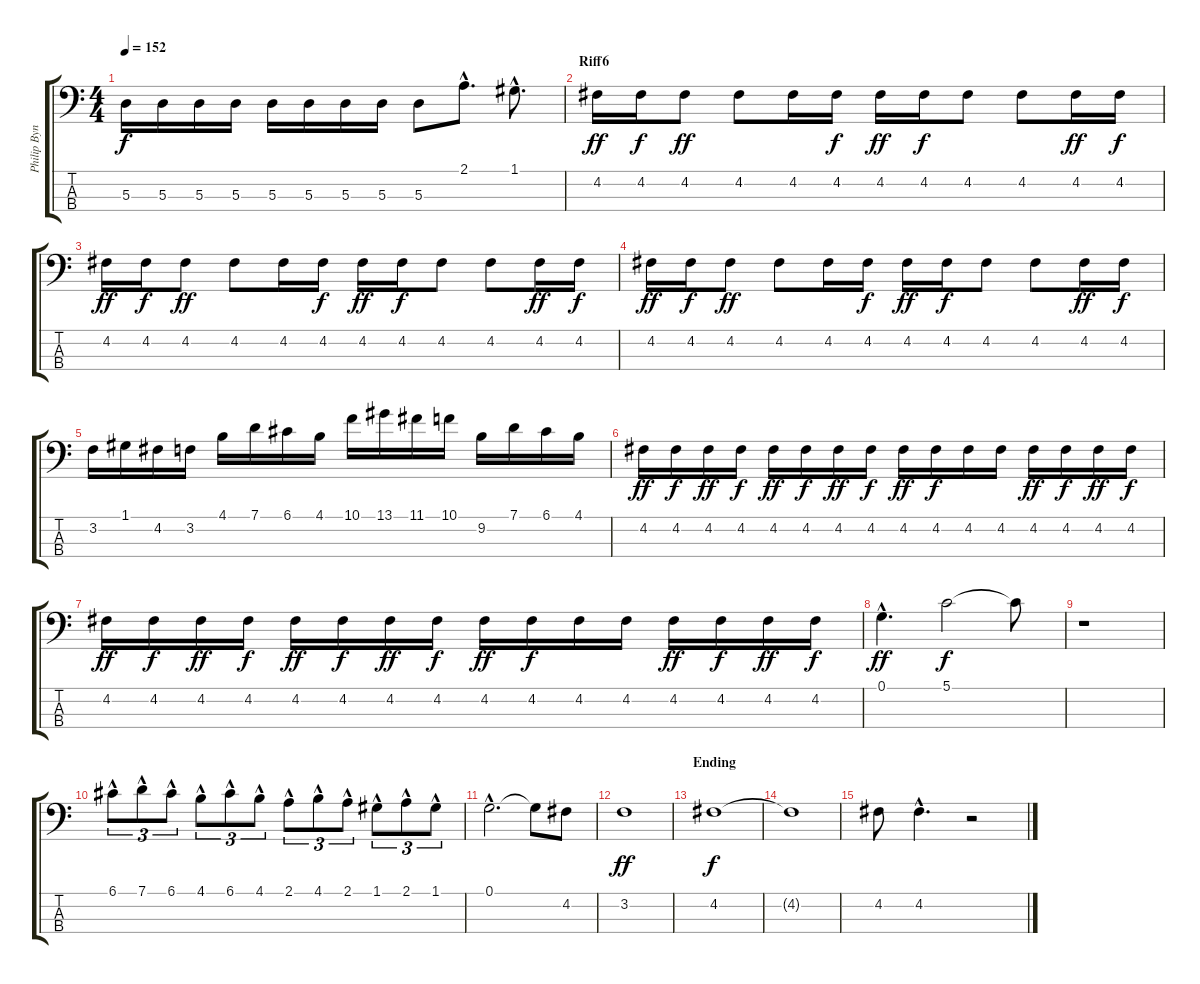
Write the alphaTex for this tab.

\track ("Philip Bynoe" "Philip Byn") {instrument electricbasspick}
\staff {score tabs}
\tuning (G2 D2 A1 E1) {hide}
\ts (4 4)
\tempo 152
\clef f4
\ks c
5.3.16{dy f} 5.3.16 5.3.16 5.3.16 5.3.16 5.3.16 5.3.16 5.3.16 5.3.8 2.1{hac}.8{d} 1.1{hac}.8{d} |
\section ("" "Riff6")
4.2.16{dy ff} 4.2.16{dy f} 4.2.8{dy ff} 4.2.8 4.2.16 4.2.16{dy f} 4.2.16{dy ff} 4.2.16{dy f} 4.2.8 4.2.8 4.2.16{dy ff} 4.2.16{dy f} |
4.2.16{dy ff} 4.2.16{dy f} 4.2.8{dy ff} 4.2.8 4.2.16 4.2.16{dy f} 4.2.16{dy ff} 4.2.16{dy f} 4.2.8 4.2.8 4.2.16{dy ff} 4.2.16{dy f} |
4.2.16{dy ff} 4.2.16{dy f} 4.2.8{dy ff} 4.2.8 4.2.16 4.2.16{dy f} 4.2.16{dy ff} 4.2.16{dy f} 4.2.8 4.2.8 4.2.16{dy ff} 4.2.16{dy f} |
3.2.16 1.1.16 4.2.16 3.2.16 4.1.16 7.1.16 6.1.16 4.1.16 10.1.16 13.1.16 11.1.16 10.1.16 9.2.16 7.1.16 6.1.16 4.1.16 |
4.2.16{dy ff} 4.2.16{dy f} 4.2.16{dy ff} 4.2.16{dy f} 4.2.16{dy ff} 4.2.16{dy f} 4.2.16{dy ff} 4.2.16{dy f} 4.2.16{dy ff} 4.2.16{dy f} 4.2.16 4.2.16 4.2.16{dy ff} 4.2.16{dy f} 4.2.16{dy ff} 4.2.16{dy f} |
4.2.16{dy ff} 4.2.16{dy f} 4.2.16{dy ff} 4.2.16{dy f} 4.2.16{dy ff} 4.2.16{dy f} 4.2.16{dy ff} 4.2.16{dy f} 4.2.16{dy ff} 4.2.16{dy f} 4.2.16 4.2.16 4.2.16{dy ff} 4.2.16{dy f} 4.2.16{dy ff} 4.2.16{dy f} |
0.1{hac}.4{d dy ff} 5.1.2{dy f} 5.1{t}.8 |
r.1 |
6.1{hac}.8{tu (3 2)} 7.1{hac}.8{tu (3 2)} 6.1{hac}.8{tu (3 2)} 4.1{hac}.8{tu (3 2)} 6.1{hac}.8{tu (3 2)} 4.1{hac}.8{tu (3 2)} 2.1{hac}.8{tu (3 2)} 4.1{hac}.8{tu (3 2)} 2.1{hac}.8{tu (3 2)} 1.1{hac}.8{tu (3 2)} 2.1{hac}.8{tu (3 2)} 1.1{hac}.8{tu (3 2)} |
0.1{hac}.2{d} 0.1{t}.8 4.2.8 |
3.2.1{dy ff} |
\section ("" "Ending")
4.2.1{dy f} |
4.2{t}.1 |
4.2.8 4.2{hac}.4{d} r.2
